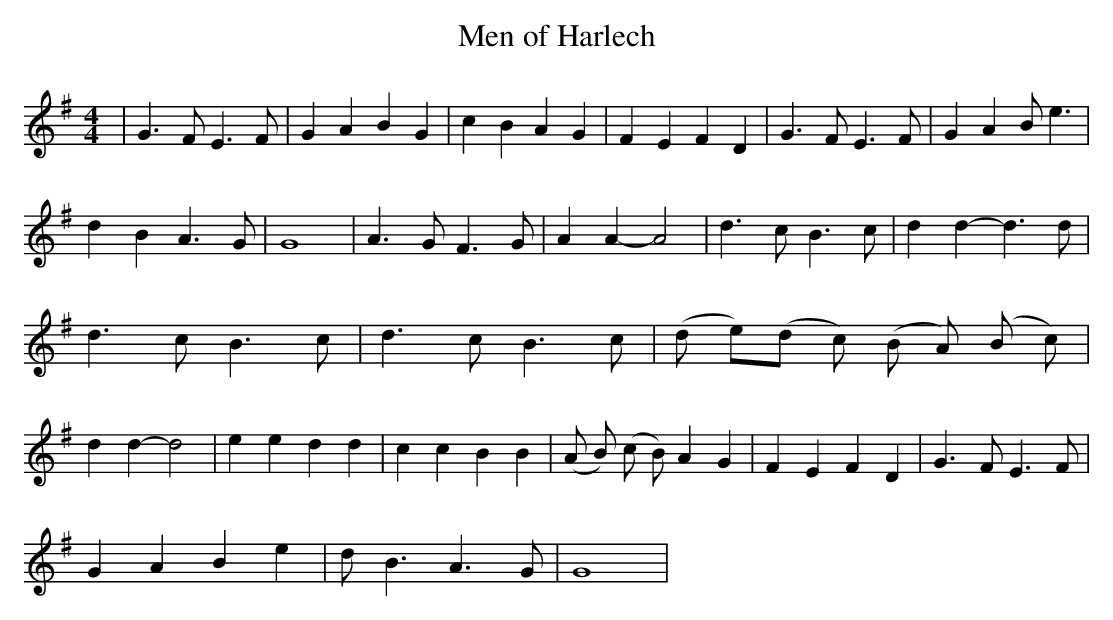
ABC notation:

X:1
T:Men of Harlech
M:4/4
L:1/4
K:G
 | G3/2 F/2 E3/2 F/2 | G A B G | c B A G | F E F D | G3/2 F/2 E3/2 F/2  | G A B/2 e3/2 |
 d B A3/2 G/2        | G4      | A3/2 G/2 F3/2 G/2 | A A- A2 | d3/2 c/2 B3/2 c/2 | d d- d3/2 d/2|
 d3/2 c/2 B3/2 c/2   | d3/2 c/2 B3/2 c/2  |  (d/2 e/2)(d/2 c/2) (B/2 A/2) (B/2 c/2)   |
 d d- d2             | e e d d | c c B B  |  (A/2 B/2) (c/2 B/2) A G    | F E F D | G3/2 F/2 E3/2 F/2 |
 G A B e| d/2 B3/2 A3/2 G/2| G4|
